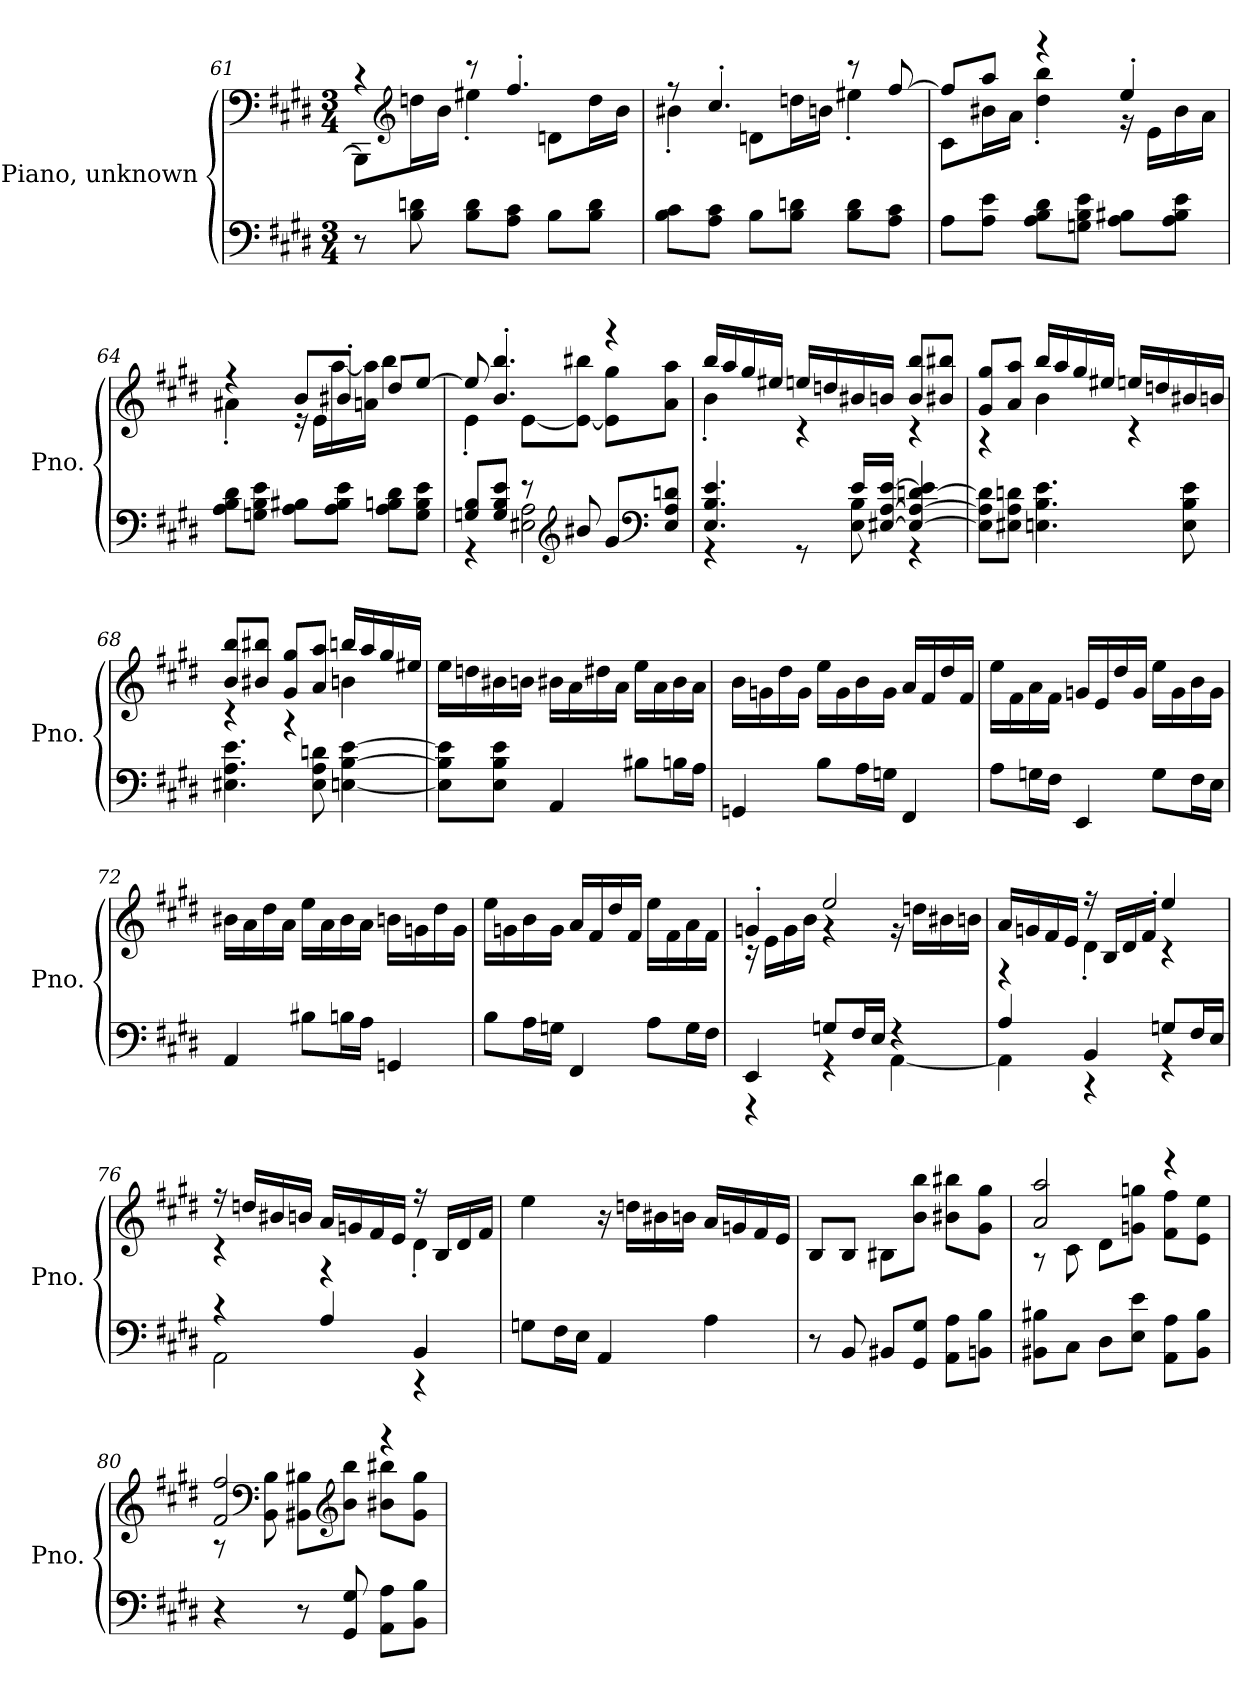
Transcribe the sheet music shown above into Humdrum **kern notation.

**kern	**kern
*part1	*part1
*staff2	*staff1
*I"Piano, unknown	*
*I'Pno.	*
!!LO:LB:g=z
*clefF4	*clefF4
*k[f#c#g#d#]	*k[f#c#g#d#]
*M3/4	*M3/4
=61	=61
*	*^
8r	4r	8BBB\L]
*	*clefG2	*
8B\ 8dn\	.	16ddn\L
.	.	16b\JJ
8B\ 8d\L	8r	4ee#X'\
8A\ 8c#\J	4.ff#'/	.
8B\L	.	8dn\L
8B\ 8d\J	.	16dd\L
.	.	16b\JJ
=62	=62	=62
8B\ 8c#\L	8r	4b#X'\
8A\ 8c#\J	4.cc#'/	.
8B\L	.	8dn\L
8B\ 8dn\J	.	16ddn\L
.	.	16bn\JJ
8B\ 8d\L	8r	4ee#X'\
8A\ 8c#\J	[8ff#/	.
=63	=63	=63
8A\L	8ff#/L]	8c#\L
8A\ 8e\J	8aa/J	16b#X\L
.	.	16a\JJ
8A\ 8B\ 8d#\L	4r	4dd#\' 4bb\'
8Gn\ 8B\ 8e\J	.	.
8A\ 8B#X\L	4ee'/	16r
.	.	16e\LL
8A\ 8B#\ 8e\J	.	16b#\
.	.	16a\JJ
!!LO:LB:g=z	!!
=64	=64	=64
8A\ 8B\ 8d#\L	4r	4a#X'\
8Gn\ 8B\ 8e\J	.	.
8A\ 8B#X\L	8b/L	16r
.	.	16e\LL
8A\ 8B#\ 8e\J	8b#X'/J	[16aa\
.	.	16an\ 16aa\]JJ
8A\ 8Bn\ 8d#\L	8dd#/L	4bb\
8G\ 8B\ 8e\J	[8ee/J	.
=65	=65	=65
*^	*	*
8Gn/ 8B/L	4r	8ee/]	4e'\
8G/ 8B/ 8e/J	.	4.b/' 4.bb/'	.
8r	2E#X\ 2A\	.	[8e\L
*clefG2	*	*	*
8b#X/	.	.	8e\_ 8bb#X\J
8g#/L	.	4r	8e\] 8gg#\L
*clefF4	*	*	*
8E#/ 8A/ 8dn/J	.	.	8a\ 8aa\J
!!LO:LB:g=z	!!
=66	=66	=66	=66
4.E/ 4.B/ 4.e/	4r	16bb/LL	4b'\
.	.	16aa/	.
.	.	16gg#/	.
.	.	16ee#X/JJ	.
.	8r	16een/LL	4r
.	.	16ddn/	.
16e/LL	8E\ 8B\	16b#X/	.
[16E#X/ [16A/ [16e/JJ	.	16bn/JJ	.
4E#/_ 4A/_ [4dn/ 4e/]	4r	8b/ 8bb/L	4r
.	.	8b#X/ 8bb#X/J	.
*v	*v	*	*
=67	=67	=67
8E#\] 8A\] 8d\]L	8g#/ 8gg#/L	4r
8E#X\ 8A\ 8dn\J	8a/ 8aa/J	.
4.En\ 4.B\ 4.e\	16bb/LL	4b\
.	16aa/	.
.	16gg#/	.
.	16ee#X/JJ	.
.	16een/LL	4r
.	16ddn/	.
8E\ 8B\ 8e\	16b#X/	.
.	16bn/JJ	.
=68	=68	=68
4.E#X\ 4.A\ 4.e\	8b/ 8bb/L	4r
.	8b#X/ 8bb#X/J	.
.	8g#/ 8gg#/L	4r
8E#\ 8A\ 8dn\	8a/ 8aa/J	.
[4En\ [4B\ [4e\	16bbn/LL	4bn\
.	16aa/	.
.	16gg#/	.
.	16ee#X/JJ	.
*	*v	*v
!!LO:PB:g=z
=69	=69
8E\] 8B\] 8e\]L	16ee\LL
.	16ddn\
8E\ 8B\ 8e\J	16b#X\
.	16bn\JJ
4AA/	16b#X\LL
.	16a\
.	16dd#X\
.	16a\JJ
8B#X\L	16ee\LL
.	16a\
16Bn\L	16b#\
16A\JJ	16a\JJ
=70	=70
4GGn/	16b\LL
.	16gn\
.	16dd#\
.	16g\JJ
8B\L	16ee\LL
.	16g\
16A\L	16b\
16Gn\JJ	16g\JJ
4FF#/	16a/LL
.	16f#/
.	16dd#/
.	16f#/JJ
=71	=71
8A\L	16ee\LL
.	16f#\
16Gn\L	16a\
16F#\JJ	16f#\JJ
4EE/	16gn/LL
.	16e/
.	16dd#/
.	16g/JJ
8G\L	16ee\LL
.	16g\
16F#\L	16b\
16E\JJ	16g\JJ
!!LO:LB:g=z
=72	=72
4AA/	16b#X\LL
.	16a\
.	16dd#\
.	16a\JJ
8B#X\L	16ee\LL
.	16a\
16Bn\L	16b#\
16A\JJ	16a\JJ
4GGn/	16bn\LL
.	16gn\
.	16dd#\
.	16g\JJ
=73	=73
8B\L	16ee\LL
.	16gn\
16A\L	16b\
16Gn\JJ	16g\JJ
4FF#/	16a/LL
.	16f#/
.	16dd#/
.	16f#/JJ
8A\L	16ee\LL
.	16f#\
16G\L	16a\
16F#\JJ	16f#\JJ
=74	=74
*^	*^
4EE/	4r	4gn'/	16r
.	.	.	16e\LL
.	.	.	16g\
.	.	.	16b\JJ
8Gn/L	4r	2ee/	4r
16F#/L	.	.	.
16E/JJ	.	.	.
4r	[4AA\	.	16r
.	.	.	16ddn\LL
.	.	.	16b#X\
.	.	.	16bn\JJ
!!LO:LB:g=z	!!
=75	=75	=75	=75
4A/	4AA\]	16a/LL	4r
.	.	16gn/	.
.	.	16f#/	.
.	.	16e/JJ	.
4BB/	4r	16r	4d#'\
.	.	16B/LL	.
.	.	16d#/	.
.	.	16f#'/JJ	.
8Gn/L	4r	4ee/	4r
16F#/L	.	.	.
16E/JJ	.	.	.
=76	=76	=76	=76
4r	2AA\	16r	4r
.	.	16ddn/LL	.
.	.	16b#X/	.
.	.	16bn/JJ	.
4A/	.	16a/LL	4r
.	.	16gn/	.
.	.	16f#/	.
.	.	16e/JJ	.
4BB/	4r	16r	4d#'\
.	.	16B/LL	.
.	.	16d#/	.
.	.	16f#/JJ	.
*v	*v	*	*
*	*v	*v
=77	=77
8Gn\L	4ee\
16F#\L	.
16E\JJ	.
4AA/	16r
.	16ddn\LL
.	16b#X\
.	16bn\JJ
4A\	16a/LL
.	16gn/
.	16f#/
.	16e/JJ
!!LO:LB:g=z
=78	=78
8r	8B/L
8BB/	8B/J
8BB#X/L	8B#X\L
8GG#/ 8G#/J	8b\ 8bb\J
8AA\ 8A\L	8b#X\ 8bb#X\L
8BBn\ 8B\J	8g#\ 8gg#\J
=79	=79
*	*^
8BB#X\ 8B#X\L	2a/ 2aa/	8r
8C#\J	.	8c#\
8D#\L	.	8d#\L
8E\ 8e\J	.	8gn\ 8ggn\J
8AA\ 8A\L	4r	8f#\ 8ff#\L
8BB#\ 8B#\J	.	8e\ 8ee\J
=80	=80	=80
4r	2f#/ 2ff#/	8r
*	*clefF4	*
.	.	8BB\ 8B\
8r	.	8BB#X\ 8B#X\L
*	*clefG2	*
8GG#/ 8G#/	.	8b\ 8bb\J
8AA\ 8A\L	4r	8b#X\ 8bb#X\L
8BB\ 8B\J	.	8g#\ 8gg#\J
*	*v	*v
=	=
*-	*-
